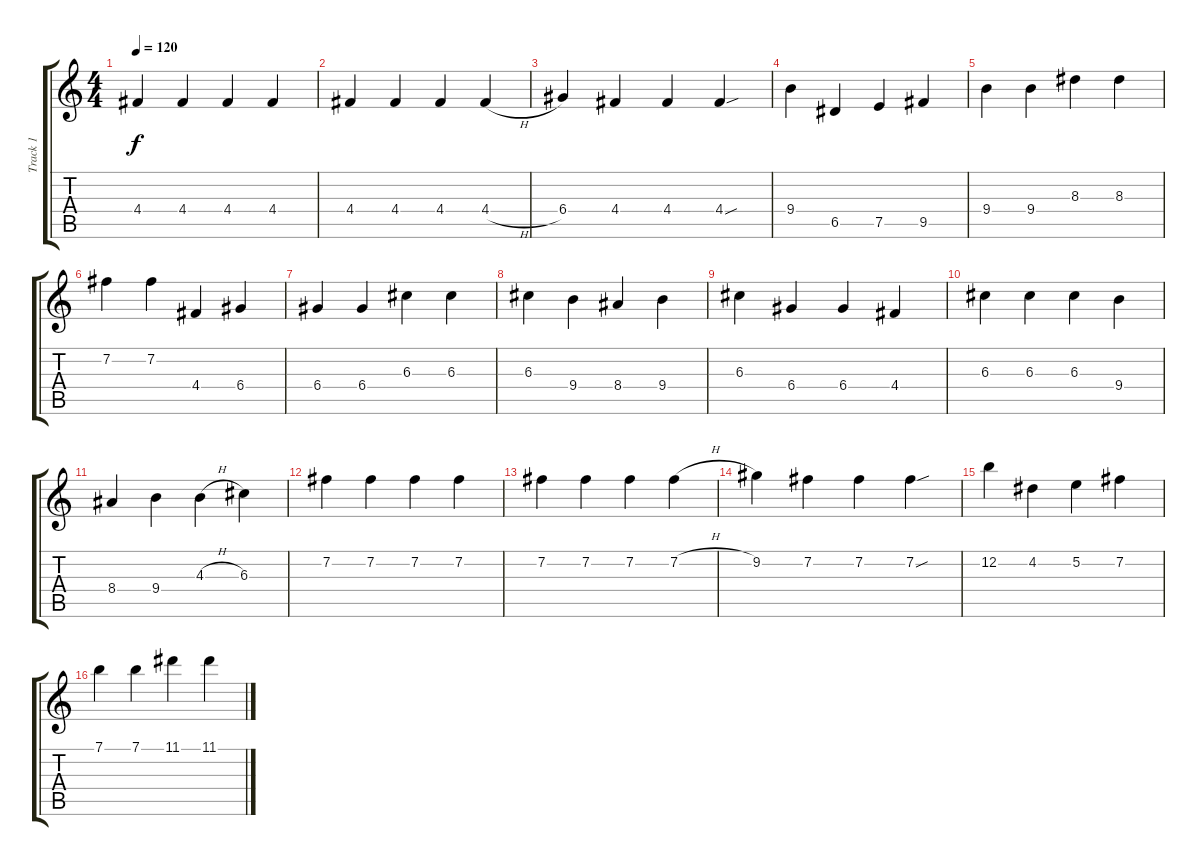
\track ("Track 1" "Track 1") {instrument acousticguitarnylon}
\staff {score tabs}
\tuning (E4 B3 G3 D3 A2 E2) {hide}
\ts (4 4)
\tempo 120
\clef g2
\ks c
4.4.4{dy f instrument acousticguitarnylon} 4.4.4 4.4.4 4.4.4 |
4.4.4 4.4.4 4.4.4 4.4{h}.4 |
6.4.4 4.4.4 4.4.4 4.4{sou}.4 |
9.4.4 6.5.4 7.5.4 9.5.4 |
9.4.4 9.4.4 8.3.4 8.3.4 |
7.2.4 7.2.4 4.4.4 6.4.4 |
6.4.4 6.4.4 6.3.4 6.3.4 |
6.3.4 9.4.4 8.4.4 9.4.4 |
6.3.4 6.4.4 6.4.4 4.4.4 |
6.3.4 6.3.4 6.3.4 9.4.4 |
8.4.4 9.4.4 4.3{h}.4 6.3.4 |
7.2.4 7.2.4 7.2.4 7.2.4 |
7.2.4 7.2.4 7.2.4 7.2{h}.4 |
9.2.4 7.2.4 7.2.4 7.2{sou}.4 |
12.2.4 4.2.4 5.2.4 7.2.4 |
7.1.4 7.1.4 11.1.4 11.1.4
